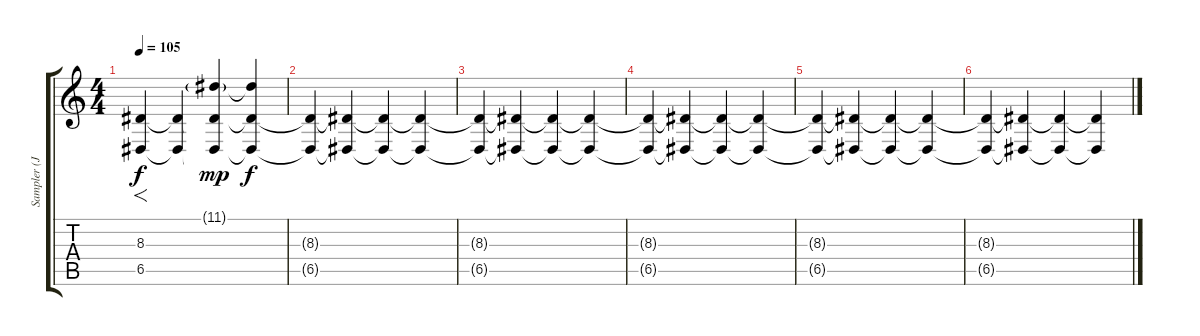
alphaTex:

\track ("Sampler (Joseph Hahn)" "Sampler (J") {instrument pad2warm}
\staff {score tabs}
\tuning (E4 B3 G3 D3 A2 E2) {hide}
\ts (4 4)
\tempo 105
\clef g2
\ks c
(8.3 6.5).4{f dy f instrument pad2warm} (8.3{t} 6.5{t}).4 (11.1{g} 8.3{t} 6.5{t}).4{dy mp} (11.1{t} 8.3{t} 6.5{t}).4{dy f} |
(8.3{t} 6.5{t}).4 (8.3{t} 6.5{t}).4 (8.3{t} 6.5{t}).4 (8.3{t} 6.5{t}).4 |
(8.3{t} 6.5{t}).4 (8.3{t} 6.5{t}).4 (8.3{t} 6.5{t}).4 (8.3{t} 6.5{t}).4 |
(8.3{t} 6.5{t}).4 (8.3{t} 6.5{t}).4 (8.3{t} 6.5{t}).4 (8.3{t} 6.5{t}).4 |
(8.3{t} 6.5{t}).4 (8.3{t} 6.5{t}).4 (8.3{t} 6.5{t}).4{volume 8} (8.3{t} 6.5{t}).4{volume 7} |
(8.3{t} 6.5{t}).4{volume 5} (8.3{t} 6.5{t}).4{volume 4} (8.3{t} 6.5{t}).4 (8.3{t} 6.5{t}).4
